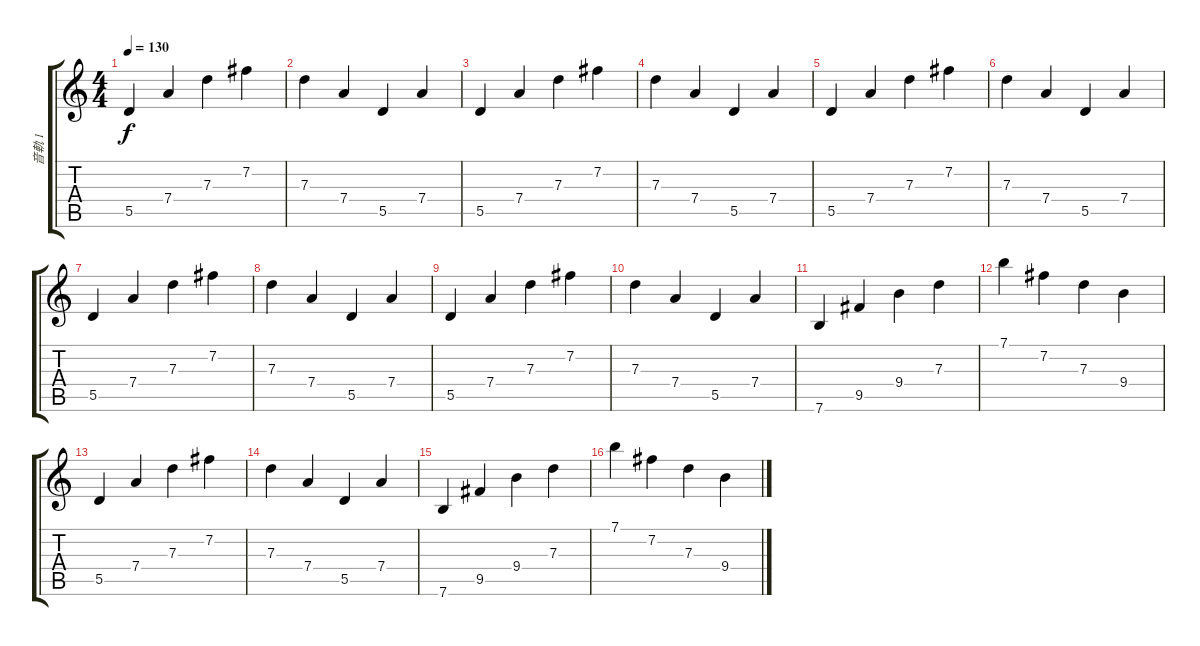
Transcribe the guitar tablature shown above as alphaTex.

\track ("音軌 1" "音軌 1") {instrument distortionguitar}
\staff {score tabs}
\tuning (E4 B3 G3 D3 A2 E2) {hide}
\ts (4 4)
\tempo 130
\clef g2
\ks c
5.5.4{dy f instrument distortionguitar} 7.4.4 7.3.4 7.2.4 |
7.3.4 7.4.4 5.5.4 7.4.4 |
5.5.4 7.4.4 7.3.4 7.2.4 |
7.3.4 7.4.4 5.5.4 7.4.4 |
5.5.4 7.4.4 7.3.4 7.2.4 |
7.3.4 7.4.4 5.5.4 7.4.4 |
5.5.4 7.4.4 7.3.4 7.2.4 |
7.3.4 7.4.4 5.5.4 7.4.4 |
5.5.4 7.4.4 7.3.4 7.2.4 |
7.3.4 7.4.4 5.5.4 7.4.4 |
7.6.4 9.5.4 9.4.4 7.3.4 |
7.1.4 7.2.4 7.3.4 9.4.4 |
5.5.4 7.4.4 7.3.4 7.2.4 |
7.3.4 7.4.4 5.5.4 7.4.4 |
7.6.4 9.5.4 9.4.4 7.3.4 |
7.1.4 7.2.4 7.3.4 9.4.4
